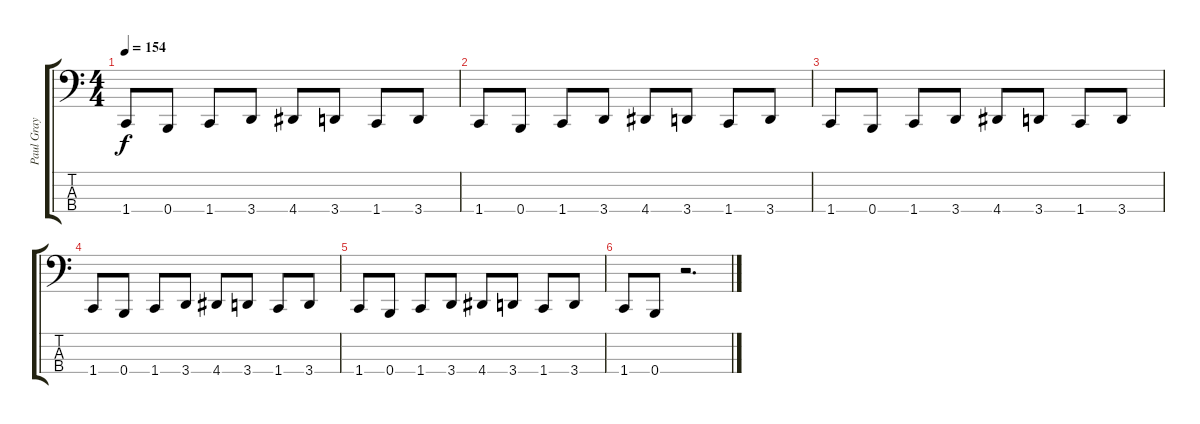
\track ("Paul Gray" "Paul Gray") {instrument electricbasspick}
\staff {score tabs}
\tuning (E2 B1 Gb1 B0) {hide}
\ts (4 4)
\tempo 154
\clef f4
\ks c
1.4.8{dy f} 0.4.8 1.4.8 3.4.8 4.4.8 3.4.8 1.4.8 3.4.8 |
1.4.8 0.4.8 1.4.8 3.4.8 4.4.8 3.4.8 1.4.8 3.4.8 |
1.4.8 0.4.8 1.4.8 3.4.8 4.4.8 3.4.8 1.4.8 3.4.8 |
1.4.8 0.4.8 1.4.8 3.4.8 4.4.8 3.4.8 1.4.8 3.4.8 |
1.4.8 0.4.8 1.4.8 3.4.8 4.4.8 3.4.8 1.4.8 3.4.8 |
1.4.8 0.4.8 r.2{d}
